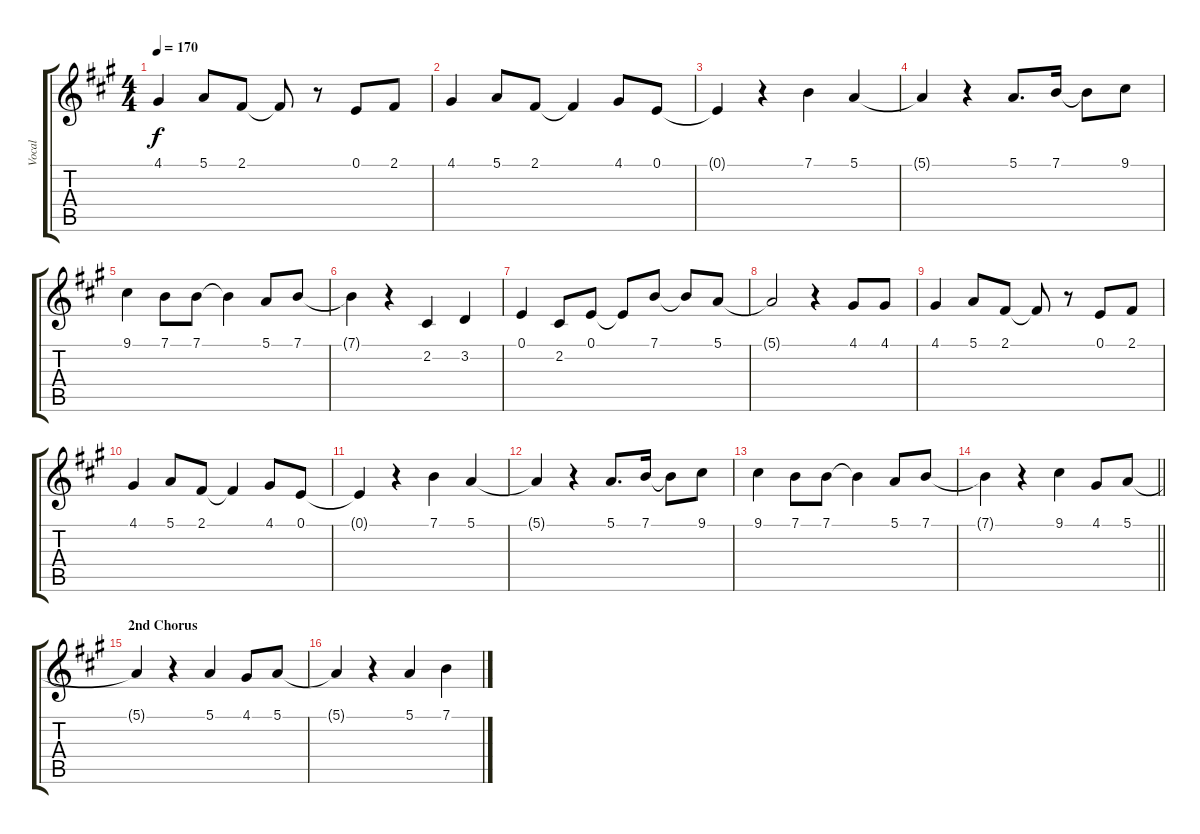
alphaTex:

\track ("Vocal" "Vocal") {instrument flute}
\staff {score tabs}
\tuning (E4 B3 G3 D3 A2 E2) {hide}
\ts (4 4)
\tempo 170
\clef g2
\ks a
4.1.4{dy f} 5.1.8 2.1.8 2.1{t}.8 r.8 0.1.8 2.1.8 |
4.1.4 5.1.8 2.1.8 2.1{t}.4 4.1.8 0.1.8 |
0.1{t}.4 r.4 7.1.4 5.1.4 |
5.1{t}.4 r.4 5.1.8{d} 7.1.16 7.1{t}.8 9.1.8 |
9.1.4 7.1.8 7.1.8 7.1{t}.4 5.1.8 7.1.8 |
7.1{t}.4 r.4 2.2.4 3.2.4 |
0.1.4 2.2.8 0.1.8 0.1{t}.8 7.1.8 7.1{t}.8 5.1.8 |
5.1{t}.2 r.4 4.1.8 4.1.8 |
4.1.4 5.1.8 2.1.8 2.1{t}.8 r.8 0.1.8 2.1.8 |
4.1.4 5.1.8 2.1.8 2.1{t}.4 4.1.8 0.1.8 |
0.1{t}.4 r.4 7.1.4 5.1.4 |
5.1{t}.4 r.4 5.1.8{d} 7.1.16 7.1{t}.8 9.1.8 |
9.1.4 7.1.8 7.1.8 7.1{t}.4 5.1.8 7.1.8 |
\barLineRight lightlight
7.1{t}.4 r.4 9.1.4 4.1.8 5.1.8 |
\section ("" "2nd Chorus")
5.1{t}.4 r.4 5.1.4 4.1.8 5.1.8 |
5.1{t}.4 r.4 5.1.4 7.1.4
